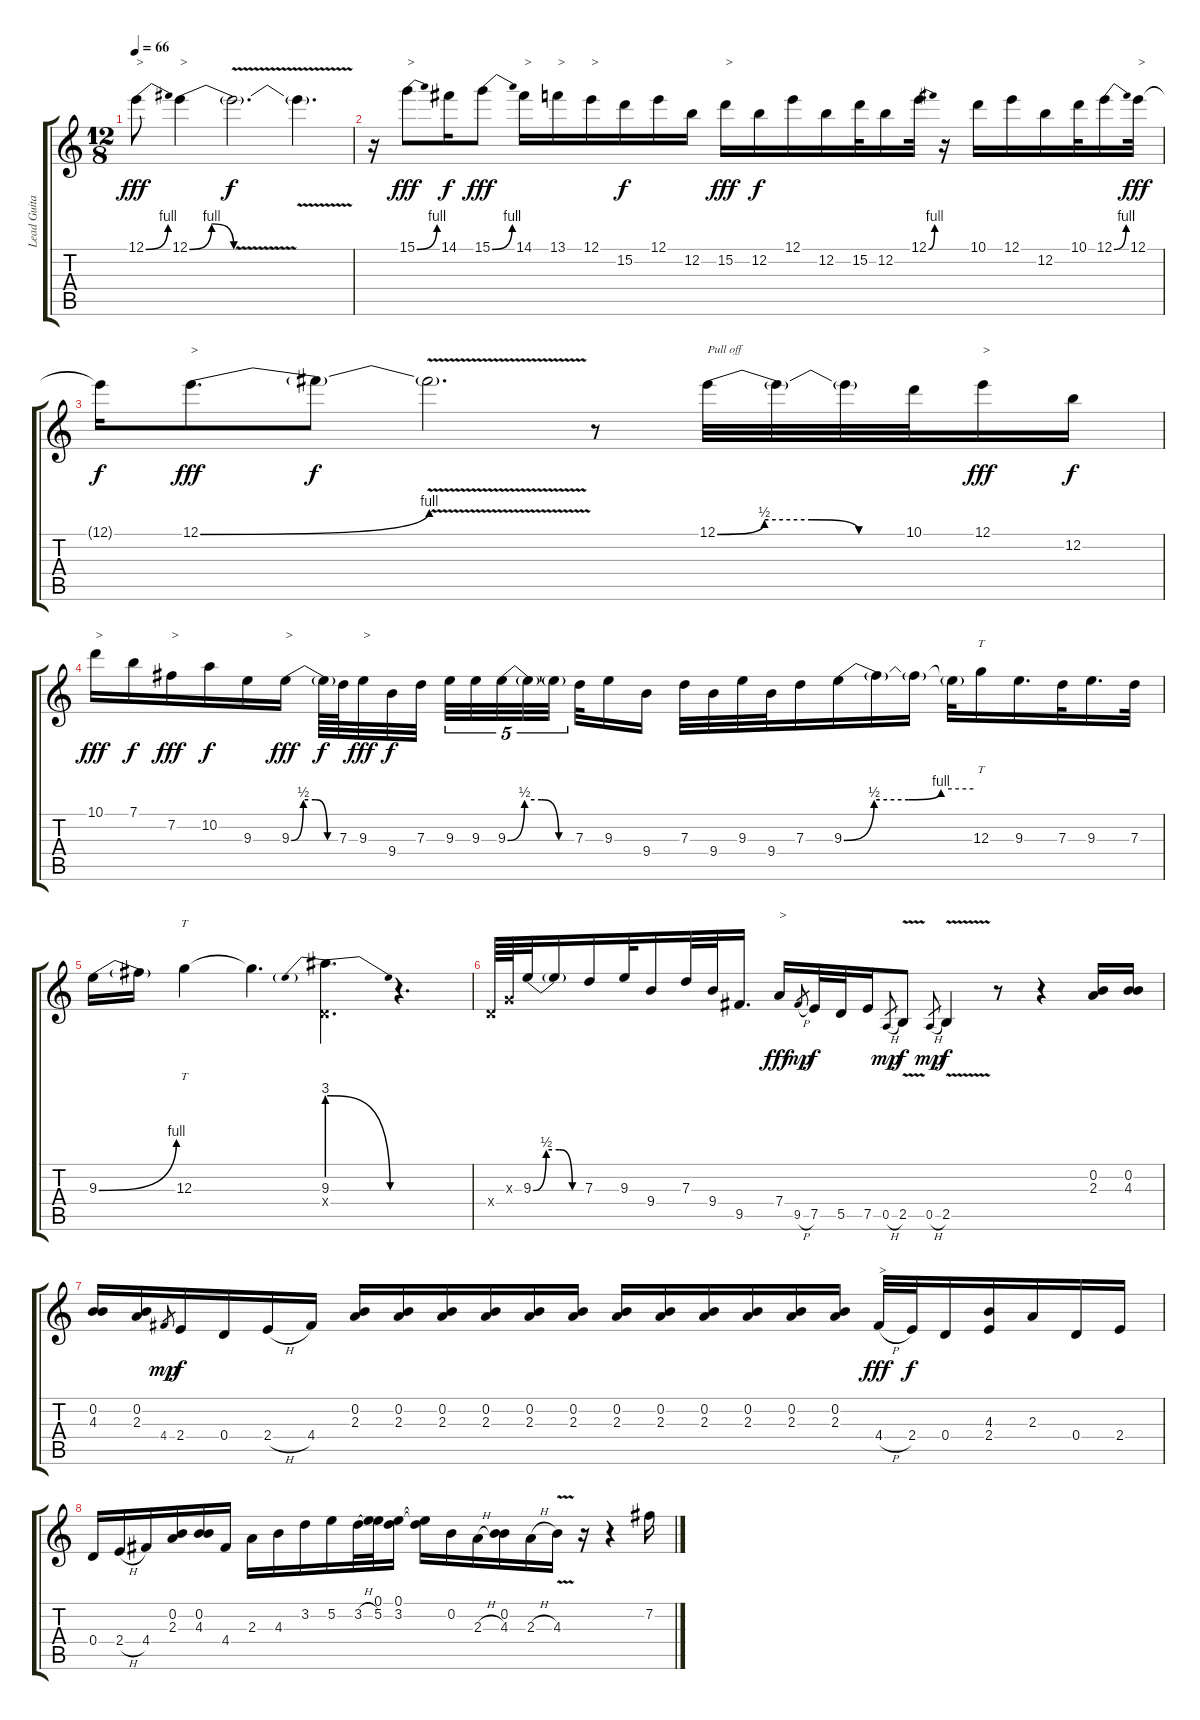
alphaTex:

\track ("Lead Guitar" "Lead Guita") {instrument electricguitarjazz}
\staff {score tabs}
\tuning (E4 B3 G3 D3 A2 E2) {hide}
\ts (12 8)
\tempo 66
\clef g2
\ks c
12.1{be (bend 0 0 60 4)}.8{txt ">" dy fff} 12.1{be (bendrelease 0 0 15 4 44 4 60 0)}.4{txt ">"} 12.1{v t}.2{d dy f} 12.1{t}.4{d} |
r.16 15.1{be (bend 0 0 60 4)}.8{txt ">" dy fff} 14.1.16{dy f} 15.1{be (bend 0 0 60 4)}.8{dy fff} 14.1.16{txt ">"} 13.1.16{txt ">"} 12.1.16{txt ">"} 15.2.16{dy f} 12.1.16 12.2.16 15.2.16{txt ">" dy fff} 12.2.16{dy f} 12.1.16 12.2.16 15.2.32 12.2.16 12.1{be (bend 0 0 60 4)}.32 r.16 10.1.16 12.1.16 12.2.16 10.1.32 12.1{be (bend 0 0 60 4)}.16 12.1.32{txt ">" dy fff} |
12.1{t}.16{dy f} 12.1{be (bend 0 0 60 4)}.8{d txt ">" dy fff} 12.1{t}.8{dy f} 12.1{v t}.2{d} r.8 12.1{be (custom 0 0 15 2 30 2 45 0 60 0)}.32{txt "Pull off"} 12.1{t}.32 12.1{t}.32 10.1.32 12.1.16{txt ">" dy fff} 12.2.16{dy f} |
10.1.16{txt ">" dy fff} 7.1.16{dy f} 7.2.16{txt ">" dy fff} 10.2.16{dy f} 9.3.16 9.3{be (custom 0 0 15 2 30 2 45 0 60 0)}.16{txt ">" dy fff} 9.3{t}.64{dy f} 7.3.64 9.3.32{txt ">" dy fff} 9.4.32{dy f} 7.3.32{beam splitsecondary} 9.3.32{tu (5 4)} 9.3.32{tu (5 4)} 9.3{be (custom 0 0 15 2 30 2 45 0 60 0)}.32{tu (5 4)} 9.3{t}.32{tu (5 4)} 9.3{t}.32{tu (5 4) beam splitsecondary} 7.3.32 9.3.16 9.4.16 7.3.32 9.4.32 9.3.32 9.4.32 7.3.16 9.3{be (custom 0 0 14 2 30 2 45 4 60 4)}.16 9.3{t}.16 9.3{t}.16 9.3{t}.32 12.3.16{tt} 9.3.16{d} 7.3.32 9.3.16{d} 7.3.32 |
9.3{be (bend 0 0 60 4)}.16 9.3{t}.16 12.3.4{tt} 12.3{t}.4{d} (9.3{be (prebendrelease 0 12 60 0)} 0.4{x}).4{d} r.4{d} |
0.4{x}.64 0.3{x}.64 9.3{be (custom 0 0 15 2 30 2 45 0 60 0)}.32 9.3{t}.16 7.3.16 9.3.32 9.4.16 7.3.32 9.4.32 9.5.16{d} 7.4.16{txt ">" dy fff} 9.5{h}.8{gr dy mp} 7.5.32{dy f} 5.5.32 7.5.16 0.5{h}.8{gr dy mp} 2.5{v}.8{dy f} 0.5{h}.8{gr dy mp} 2.5{v}.4{dy f} r.8 r.4 (0.2 2.3).16 (0.2 4.3).16 |
(0.2 4.3).16 (0.2 2.3).16 4.4.8{gr dy mp} 2.4.16{dy f} 0.4.16 2.4{h}.16 4.4.16 (0.2 2.3).16{volume 5} (0.2 2.3).16 (0.2 2.3).16 (0.2 2.3).16 (0.2 2.3).16 (0.2 2.3).16 (0.2 2.3).16 (0.2 2.3).16 (0.2 2.3).16 (0.2 2.3).16 (0.2 2.3).16 (0.2 2.3).16 4.4{h}.32{txt ">" dy fff volume 9} 2.4.32{dy f} 0.4.16 (4.3 2.4).16 2.3.16 0.4.16 2.4.16 |
0.4.16 2.4{h}.16 4.4.16 (0.2 2.3).16 (0.2 4.3).16 4.4.16 2.3.16 4.3.16 3.2.16 5.2.16 3.2{h}.32 (0.1 5.2).32 (0.1 3.2).16 (0.1{t} 3.2{t}).16 0.2.16 2.3{h}.16 (0.2 4.3).16 2.3{h}.16 4.3{v}.16 r.16 r.4 7.2.16
